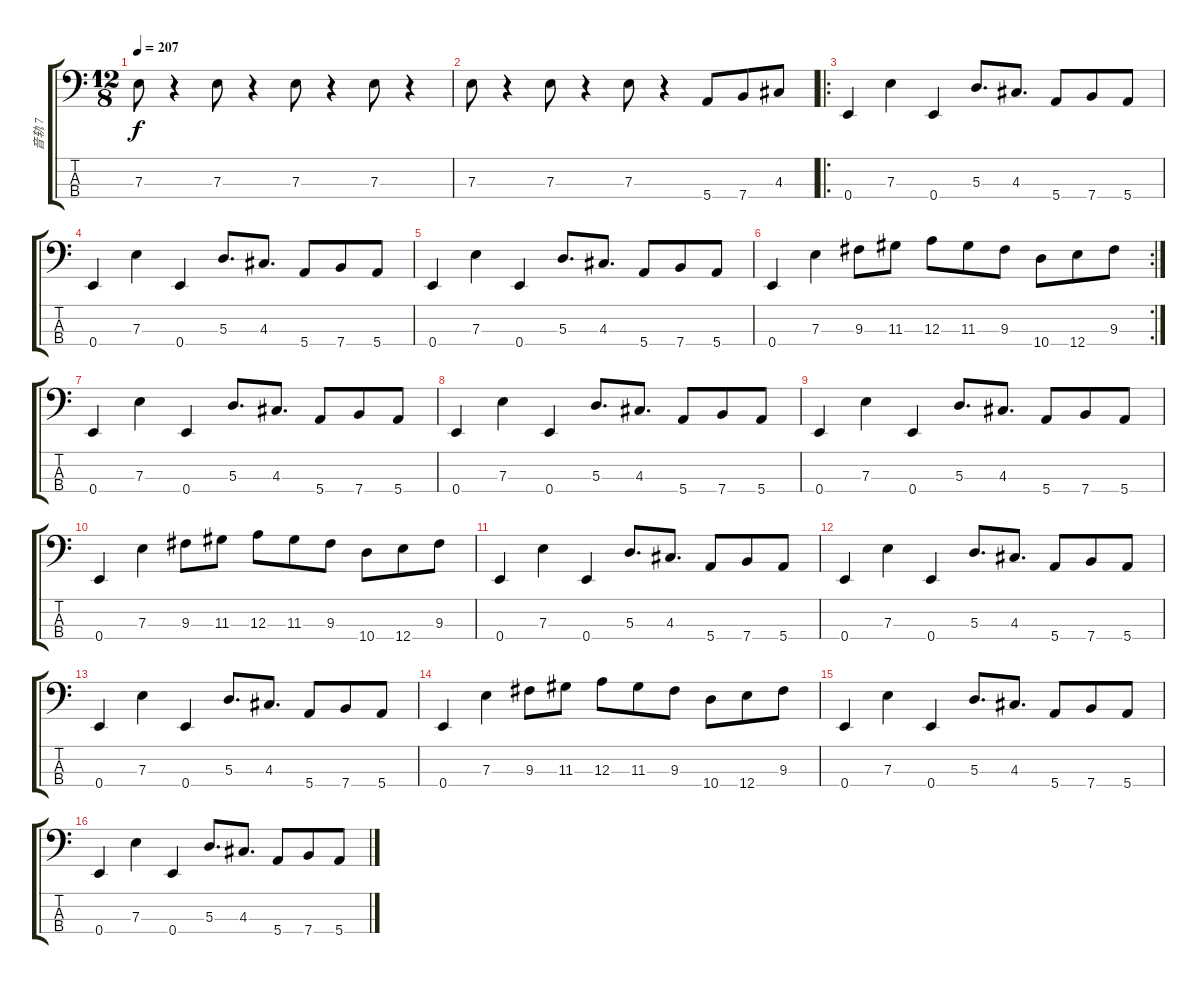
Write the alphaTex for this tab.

\track ("音轨 7" "音轨 7") {instrument electricbassfinger}
\staff {score tabs}
\tuning (G2 D2 A1 E1) {hide}
\ts (12 8)
\tempo 207
\clef f4
\ks c
7.3.8{dy f} r.4 7.3.8 r.4 7.3.8 r.4 7.3.8 r.4 |
7.3.8 r.4 7.3.8 r.4 7.3.8 r.4 5.4.8 7.4.8 4.3.8 |
\ro
0.4.4 7.3.4 0.4.4 5.3.8{d} 4.3.8{d} 5.4.8 7.4.8 5.4.8 |
0.4.4 7.3.4 0.4.4 5.3.8{d} 4.3.8{d} 5.4.8 7.4.8 5.4.8 |
0.4.4 7.3.4 0.4.4 5.3.8{d} 4.3.8{d} 5.4.8 7.4.8 5.4.8 |
\rc 2
0.4.4 7.3.4 9.3.8 11.3.8 12.3.8 11.3.8 9.3.8 10.4.8 12.4.8 9.3.8 |
0.4.4 7.3.4 0.4.4 5.3.8{d} 4.3.8{d} 5.4.8 7.4.8 5.4.8 |
0.4.4 7.3.4 0.4.4 5.3.8{d} 4.3.8{d} 5.4.8 7.4.8 5.4.8 |
0.4.4 7.3.4 0.4.4 5.3.8{d} 4.3.8{d} 5.4.8 7.4.8 5.4.8 |
0.4.4 7.3.4 9.3.8 11.3.8 12.3.8 11.3.8 9.3.8 10.4.8 12.4.8 9.3.8 |
0.4.4 7.3.4 0.4.4 5.3.8{d} 4.3.8{d} 5.4.8 7.4.8 5.4.8 |
0.4.4 7.3.4 0.4.4 5.3.8{d} 4.3.8{d} 5.4.8 7.4.8 5.4.8 |
0.4.4 7.3.4 0.4.4 5.3.8{d} 4.3.8{d} 5.4.8 7.4.8 5.4.8 |
0.4.4 7.3.4 9.3.8 11.3.8 12.3.8 11.3.8 9.3.8 10.4.8 12.4.8 9.3.8 |
0.4.4 7.3.4 0.4.4 5.3.8{d} 4.3.8{d} 5.4.8 7.4.8 5.4.8 |
0.4.4 7.3.4 0.4.4 5.3.8{d} 4.3.8{d} 5.4.8 7.4.8 5.4.8
